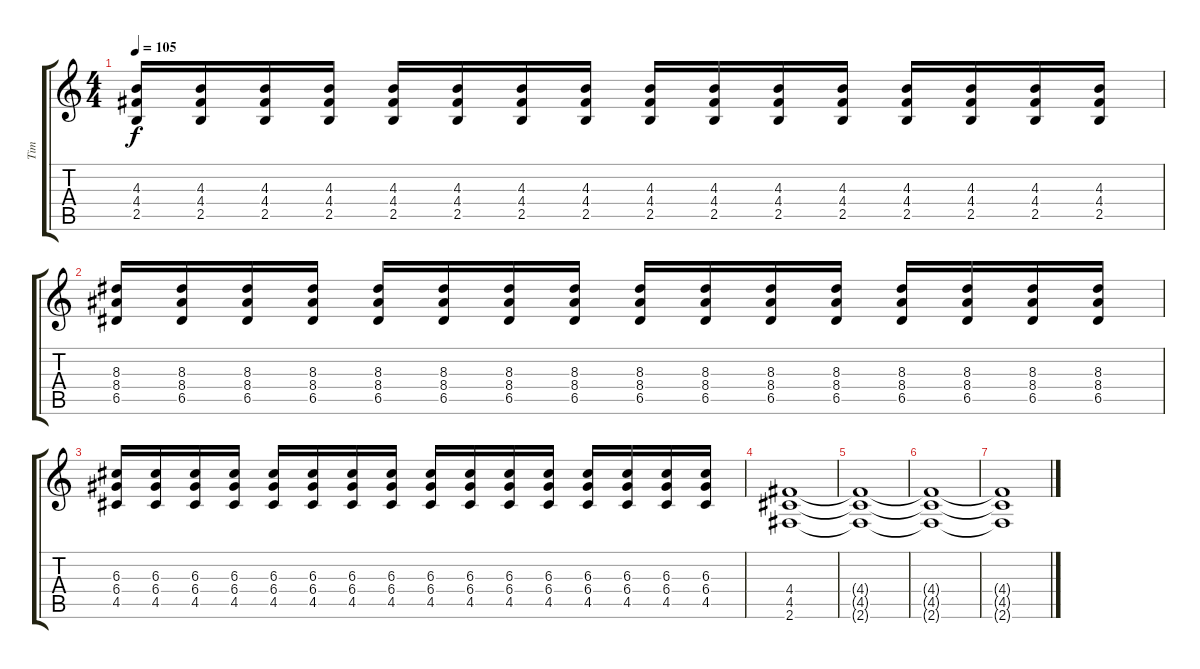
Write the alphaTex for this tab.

\track ("Tim" "Tim") {instrument overdrivenguitar}
\staff {score tabs}
\tuning (E4 B3 G3 D3 A2 E2) {hide}
\ts (4 4)
\tempo 105
\clef g2
\ks c
(4.3 4.4 2.5).16{dy f} (4.3 4.4 2.5).16 (4.3 4.4 2.5).16 (4.3 4.4 2.5).16 (4.3 4.4 2.5).16 (4.3 4.4 2.5).16 (4.3 4.4 2.5).16 (4.3 4.4 2.5).16 (4.3 4.4 2.5).16 (4.3 4.4 2.5).16 (4.3 4.4 2.5).16 (4.3 4.4 2.5).16 (4.3 4.4 2.5).16 (4.3 4.4 2.5).16 (4.3 4.4 2.5).16 (4.3 4.4 2.5).16 |
(8.3 8.4 6.5).16 (8.3 8.4 6.5).16 (8.3 8.4 6.5).16 (8.3 8.4 6.5).16 (8.3 8.4 6.5).16 (8.3 8.4 6.5).16 (8.3 8.4 6.5).16 (8.3 8.4 6.5).16 (8.3 8.4 6.5).16 (8.3 8.4 6.5).16 (8.3 8.4 6.5).16 (8.3 8.4 6.5).16 (8.3 8.4 6.5).16 (8.3 8.4 6.5).16 (8.3 8.4 6.5).16 (8.3 8.4 6.5).16 |
(6.3 6.4 4.5).16 (6.3 6.4 4.5).16 (6.3 6.4 4.5).16 (6.3 6.4 4.5).16 (6.3 6.4 4.5).16 (6.3 6.4 4.5).16 (6.3 6.4 4.5).16 (6.3 6.4 4.5).16 (6.3 6.4 4.5).16 (6.3 6.4 4.5).16 (6.3 6.4 4.5).16 (6.3 6.4 4.5).16 (6.3 6.4 4.5).16 (6.3 6.4 4.5).16 (6.3 6.4 4.5).16 (6.3 6.4 4.5).16 |
(4.4 4.5 2.6).1 |
(4.4{t} 4.5{t} 2.6{t}).1 |
(4.4{t} 4.5{t} 2.6{t}).1 |
(4.4{t} 4.5{t} 2.6{t}).1
